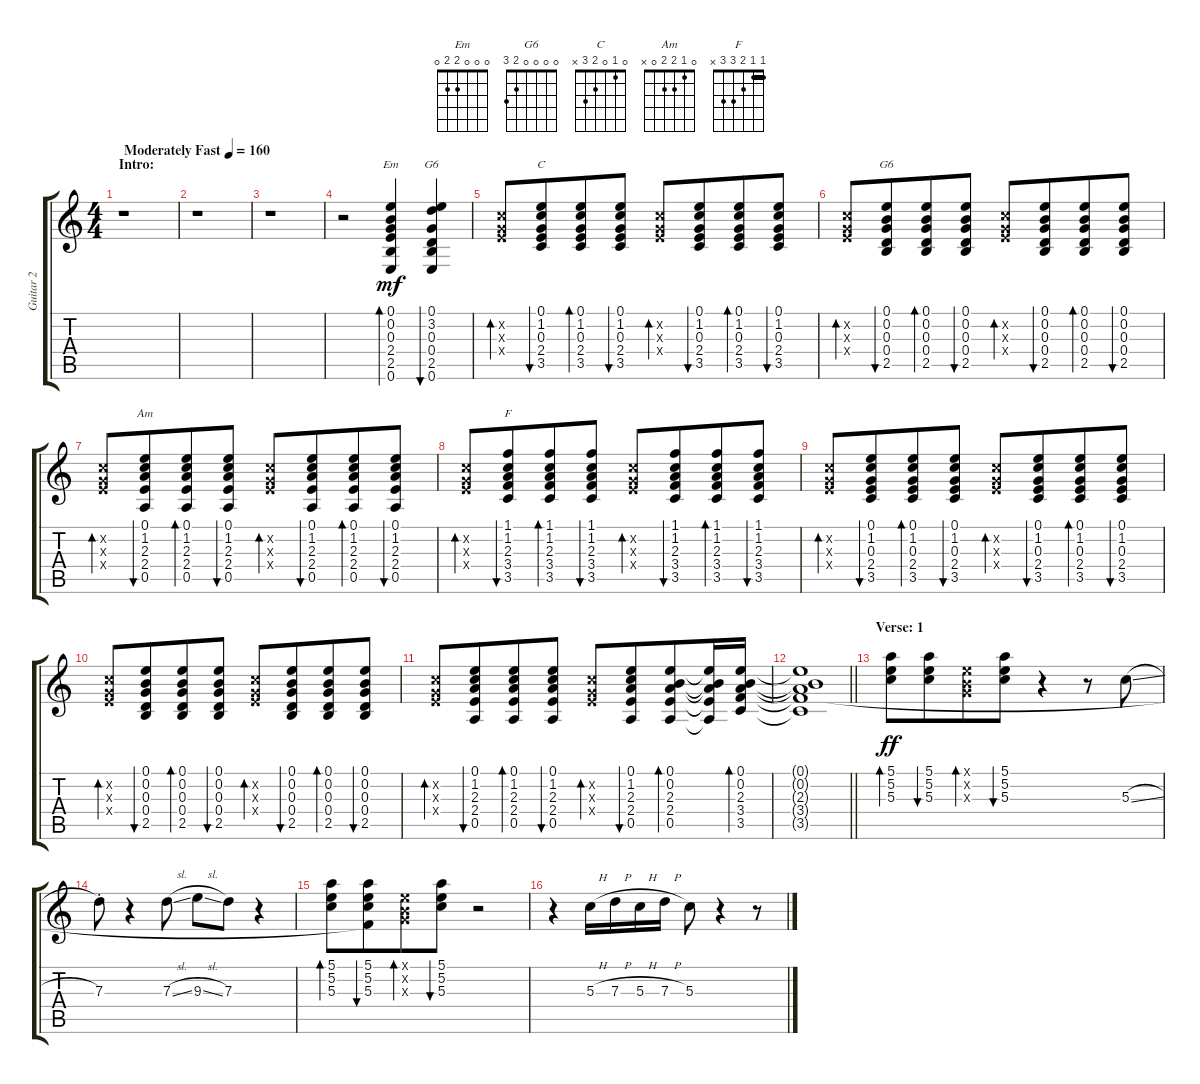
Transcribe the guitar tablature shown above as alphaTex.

\track ("Guitar 2" "Guitar 2") {instrument acousticguitarsteel}
\staff {score tabs}
\tuning (E4 B3 G3 D3 A2 E2) {hide}
\chord ("Em" 0 0 0 2 2 0)
\chord ("G6" 0 3 0 0 2 0)
\chord ("C" 0 1 0 2 3 x)
\chord ("G6" 0 0 0 0 2 3)
\chord ("Am" 0 1 2 2 0 x)
\chord ("F" 1 1 2 3 3 x) {barre 1}
\ts (4 4)
\section ("" "Intro:")
\tempo (160 "Moderately Fast")
\clef g2
\ks c
r.1{dy mf instrument acousticguitarsteel} |
r.1 |
r.1 |
r.2 (0.1 0.2 0.3 2.4 2.5 0.6).4{bd 120 ch "Em"} (0.1 3.2 0.3 0.4 2.5 0.6).4{bu 120 ch "G6"} |
(1.2{x} 0.3{x} 2.4{x}).8{bd 60} (0.1 1.2 0.3 2.4 3.5).8{bu 60 ch "C" beam merge} (0.1 1.2 0.3 2.4 3.5).8{bd 60} (0.1 1.2 0.3 2.4 3.5).8{bu 60} (1.2{x} 0.3{x} 2.4{x}).8{bd 60} (0.1 1.2 0.3 2.4 3.5).8{bu 60 beam merge} (0.1 1.2 0.3 2.4 3.5).8{bd 60} (0.1 1.2 0.3 2.4 3.5).8{bu 60} |
(1.2{x} 0.3{x} 2.4{x}).8{bd 60} (0.1 0.2 0.3 0.4 2.5).8{bu 60 ch "G6" beam merge} (0.1 0.2 0.3 0.4 2.5).8{bd 60} (0.1 0.2 0.3 0.4 2.5).8{bu 60} (1.2{x} 0.3{x} 2.4{x}).8{bd 60} (0.1 0.2 0.3 0.4 2.5).8{bu 60 beam merge} (0.1 0.2 0.3 0.4 2.5).8{bd 60} (0.1 0.2 0.3 0.4 2.5).8{bu 60} |
(1.2{x} 0.3{x} 2.4{x}).8{bd 60} (0.1 1.2 2.3 2.4 0.5).8{bu 60 ch "Am" beam merge} (0.1 1.2 2.3 2.4 0.5).8{bd 60} (0.1 1.2 2.3 2.4 0.5).8{bu 60} (1.2{x} 0.3{x} 2.4{x}).8{bd 60} (0.1 1.2 2.3 2.4 0.5).8{bu 60 beam merge} (0.1 1.2 2.3 2.4 0.5).8{bd 60} (0.1 1.2 2.3 2.4 0.5).8{bu 60} |
(1.2{x} 0.3{x} 2.4{x}).8{bd 60} (1.1 1.2 2.3 3.4 3.5).8{bu 60 ch "F" beam merge} (1.1 1.2 2.3 3.4 3.5).8{bd 60} (1.1 1.2 2.3 3.4 3.5).8{bu 60} (1.2{x} 0.3{x} 2.4{x}).8{bd 60} (1.1 1.2 2.3 3.4 3.5).8{bu 60 beam merge} (1.1 1.2 2.3 3.4 3.5).8{bd 60} (1.1 1.2 2.3 3.4 3.5).8{bu 60} |
(1.2{x} 0.3{x} 2.4{x}).8{bd 60} (0.1 1.2 0.3 2.4 3.5).8{bu 60 beam merge} (0.1 1.2 0.3 2.4 3.5).8{bd 60} (0.1 1.2 0.3 2.4 3.5).8{bu 60} (1.2{x} 0.3{x} 2.4{x}).8{bd 60} (0.1 1.2 0.3 2.4 3.5).8{bu 60 beam merge} (0.1 1.2 0.3 2.4 3.5).8{bd 60} (0.1 1.2 0.3 2.4 3.5).8{bu 60} |
(1.2{x} 0.3{x} 2.4{x}).8{bd 60} (0.1 0.2 0.3 0.4 2.5).8{bu 60 beam merge} (0.1 0.2 0.3 0.4 2.5).8{bd 60} (0.1 0.2 0.3 0.4 2.5).8{bu 60} (1.2{x} 0.3{x} 2.4{x}).8{bd 60} (0.1 0.2 0.3 0.4 2.5).8{bu 60 beam merge} (0.1 0.2 0.3 0.4 2.5).8{bd 60} (0.1 0.2 0.3 0.4 2.5).8{bu 60} |
(1.2{x} 0.3{x} 2.4{x}).8{bd 60} (0.1 1.2 2.3 2.4 0.5).8{bu 60 beam merge} (0.1 1.2 2.3 2.4 0.5).8{bd 60} (0.1 1.2 2.3 2.4 0.5).8{bu 60} (1.2{x} 0.3{x} 2.4{x}).8{bd 60} (0.1 1.2 2.3 2.4 0.5).8{bu 60 beam merge} (0.1 0.2 2.3 2.4 0.5).8{bd 60} (0.1{t} 0.2{t} 2.3{t} 2.4{t} 0.5{t}).16 (0.1 0.2 2.3 3.4 3.5).16{bd 60} |
\barLineRight lightlight
(0.1{t} 0.2{t} 2.3{t} 3.4{t} 3.5{t}).1 |
\section ("" "Verse: 1")
(5.1 5.2 5.3).8{bd 60 dy ff} (5.1 5.2 5.3).8{bu 60 beam merge} (0.1{x} 0.2{x} 0.3{x}).8{bd 60} (5.1 5.2 5.3).8{bu 60} r.4 r.8 5.3{sl}.8 |
7.3{st}.8 r.4 7.3{sl}.8 9.3{sl}.8 7.3.8 r.4 |
(5.1 5.2 5.3).8{bd 120} (5.1 5.2 5.3 3.4{t}).8{bu 120 beam merge} (0.1{x} 0.2{x} 0.3{x}).8{bd 60} (5.1 5.2 5.3).8{bu 60} r.2 |
r.4 5.3{h}.16 7.3{h}.16 5.3{h}.16 7.3{h}.16 5.3.8 r.4 r.8
